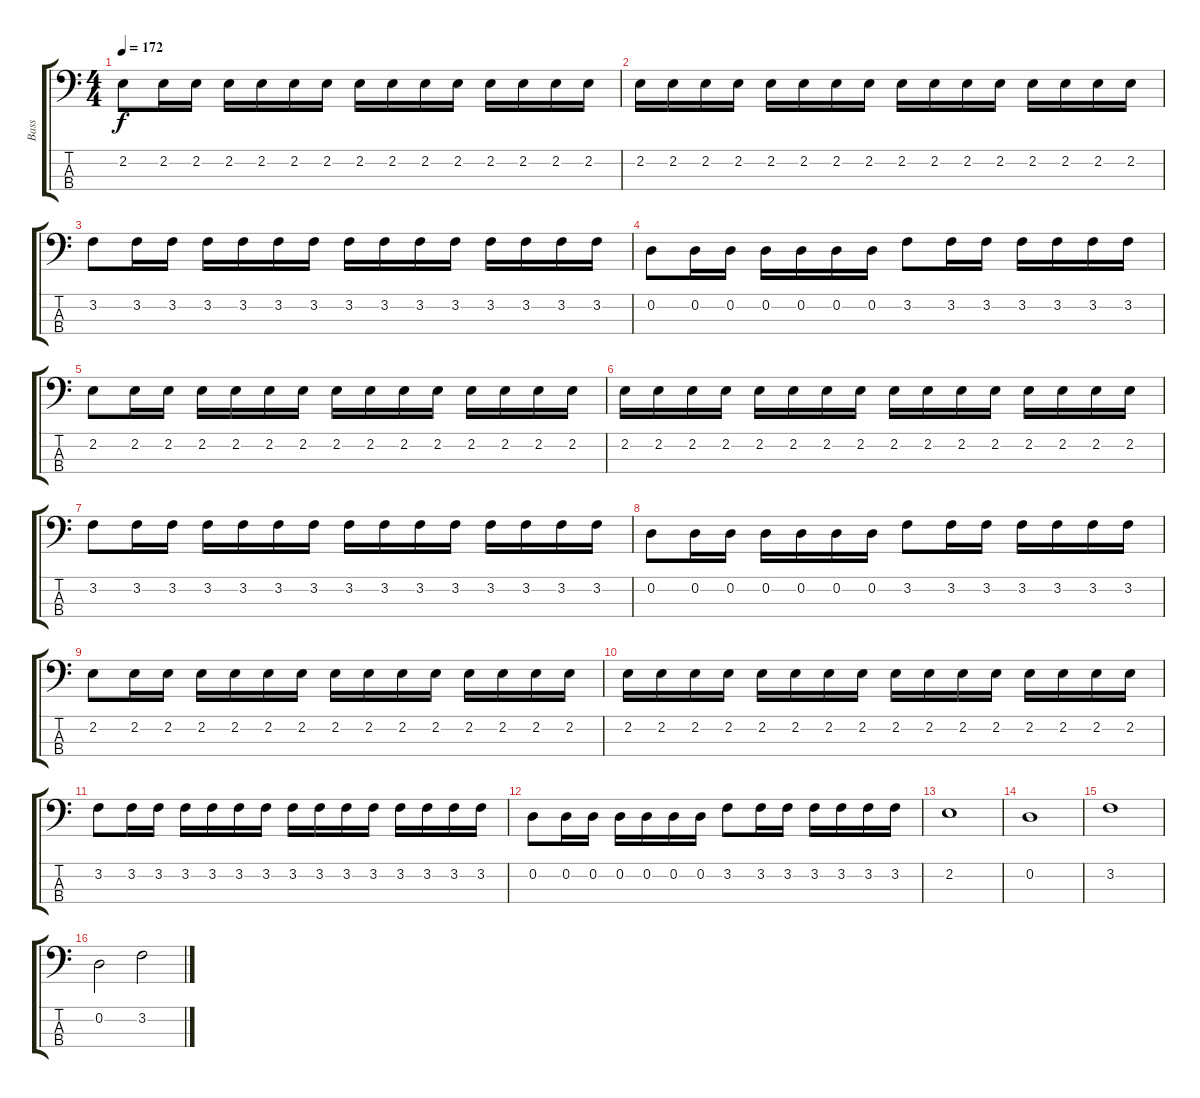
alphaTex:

\track ("Bass" "Bass") {instrument electricbasspick}
\staff {score tabs}
\tuning (G2 D2 A1 E1) {hide}
\ts (4 4)
\tempo 172
\clef f4
\ks c
2.2.8{dy f} 2.2.16 2.2.16 2.2.16 2.2.16 2.2.16 2.2.16 2.2.16 2.2.16 2.2.16 2.2.16 2.2.16 2.2.16 2.2.16 2.2.16 |
2.2.16 2.2.16 2.2.16 2.2.16 2.2.16 2.2.16 2.2.16 2.2.16 2.2.16 2.2.16 2.2.16 2.2.16 2.2.16 2.2.16 2.2.16 2.2.16 |
3.2.8 3.2.16 3.2.16 3.2.16 3.2.16 3.2.16 3.2.16 3.2.16 3.2.16 3.2.16 3.2.16 3.2.16 3.2.16 3.2.16 3.2.16 |
0.2.8 0.2.16 0.2.16 0.2.16 0.2.16 0.2.16 0.2.16 3.2.8 3.2.16 3.2.16 3.2.16 3.2.16 3.2.16 3.2.16 |
2.2.8 2.2.16 2.2.16 2.2.16 2.2.16 2.2.16 2.2.16 2.2.16 2.2.16 2.2.16 2.2.16 2.2.16 2.2.16 2.2.16 2.2.16 |
2.2.16 2.2.16 2.2.16 2.2.16 2.2.16 2.2.16 2.2.16 2.2.16 2.2.16 2.2.16 2.2.16 2.2.16 2.2.16 2.2.16 2.2.16 2.2.16 |
3.2.8 3.2.16 3.2.16 3.2.16 3.2.16 3.2.16 3.2.16 3.2.16 3.2.16 3.2.16 3.2.16 3.2.16 3.2.16 3.2.16 3.2.16 |
0.2.8 0.2.16 0.2.16 0.2.16 0.2.16 0.2.16 0.2.16 3.2.8 3.2.16 3.2.16 3.2.16 3.2.16 3.2.16 3.2.16 |
2.2.8 2.2.16 2.2.16 2.2.16 2.2.16 2.2.16 2.2.16 2.2.16 2.2.16 2.2.16 2.2.16 2.2.16 2.2.16 2.2.16 2.2.16 |
2.2.16 2.2.16 2.2.16 2.2.16 2.2.16 2.2.16 2.2.16 2.2.16 2.2.16 2.2.16 2.2.16 2.2.16 2.2.16 2.2.16 2.2.16 2.2.16 |
3.2.8 3.2.16 3.2.16 3.2.16 3.2.16 3.2.16 3.2.16 3.2.16 3.2.16 3.2.16 3.2.16 3.2.16 3.2.16 3.2.16 3.2.16 |
0.2.8 0.2.16 0.2.16 0.2.16 0.2.16 0.2.16 0.2.16 3.2.8 3.2.16 3.2.16 3.2.16 3.2.16 3.2.16 3.2.16 |
2.2.1 |
0.2.1 |
3.2.1 |
0.2.2 3.2.2
